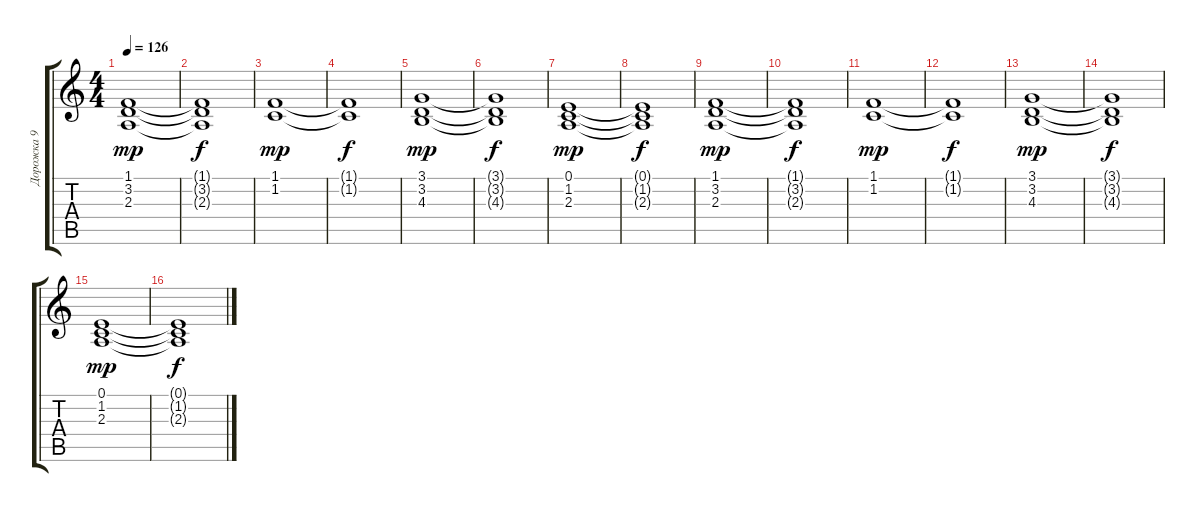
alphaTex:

\track ("Дорожка 9" "Дорожка 9") {instrument synthstrings2}
\staff {score tabs}
\tuning (E4 B3 G3 D3 A2 E2) {hide}
\ts (4 4)
\tempo 126
\clef g2
\ks c
(1.1 3.2 2.3).1{dy mp} |
(1.1{t} 3.2{t} 2.3{t}).1{dy f} |
(1.1 1.2).1{dy mp} |
(1.1{t} 1.2{t}).1{dy f} |
(3.1 3.2 4.3).1{dy mp} |
(3.1{t} 3.2{t} 4.3{t}).1{dy f} |
(0.1 1.2 2.3).1{dy mp} |
(0.1{t} 1.2{t} 2.3{t}).1{dy f} |
(1.1 3.2 2.3).1{dy mp} |
(1.1{t} 3.2{t} 2.3{t}).1{dy f} |
(1.1 1.2).1{dy mp} |
(1.1{t} 1.2{t}).1{dy f} |
(3.1 3.2 4.3).1{dy mp} |
(3.1{t} 3.2{t} 4.3{t}).1{dy f} |
(0.1 1.2 2.3).1{dy mp} |
(0.1{t} 1.2{t} 2.3{t}).1{dy f}
